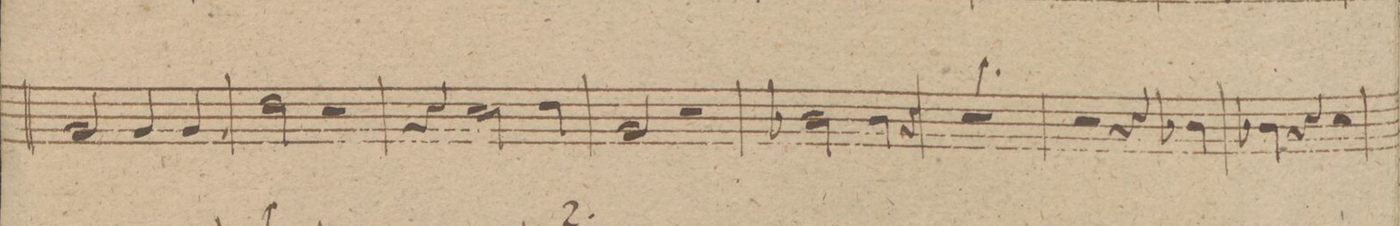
**kern	**dynam
*I"Clarino 2do in E.	*
*clefG2	*
*k[f#c#g#d#]	*
*met(c)	*
*M4/4	*
2b/	.
4b/	.
4b/	.
=238	=238
2ff#\	.
2r	.
=239	=239
4r	.
2ee\	.
4ff#\	.
=240	=240
2b/	.
2r	.
=241	=241
2ddX\	.
4dd\	.
4r	.
=242	=242
1r	.
=243	=243
2r	.
4r	.
4ddX\	.
=244	=244
4ddX\	.
4r	.
2r	.
=245	=245
*-	*-
